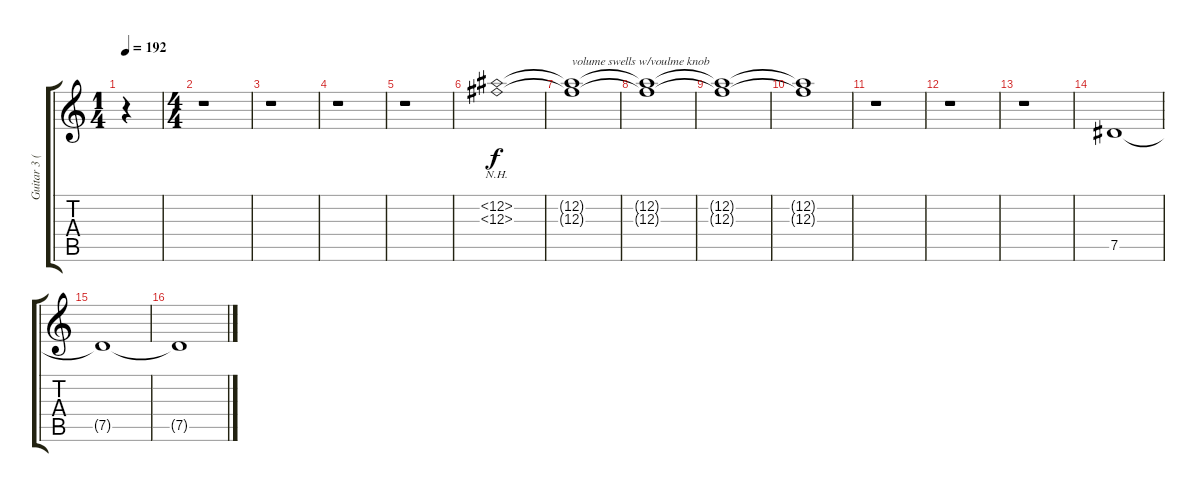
\track ("Guitar 3 (Izzy)" "Guitar 3 (") {instrument overdrivenguitar}
\staff {score tabs}
\tuning (Eb4 Bb3 Gb3 Db3 Ab2 Eb2) {hide}
\ts (1 4)
\tempo 192
\clef g2
\ks c
r.4{dy f instrument overdrivenguitar} |
\ts (4 4)
r.1 |
r.1 |
r.1 |
r.1 |
(12.2{nh} 12.3{nh}).1 |
(12.2{t} 12.3{t}).1{txt "volume swells w/voulme knob"} |
(12.2{t} 12.3{t}).1 |
(12.2{t} 12.3{t}).1 |
(12.2{t} 12.3{t}).1 |
r.1 |
r.1 |
r.1 |
7.5.1 |
7.5{t}.1 |
7.5{t}.1
